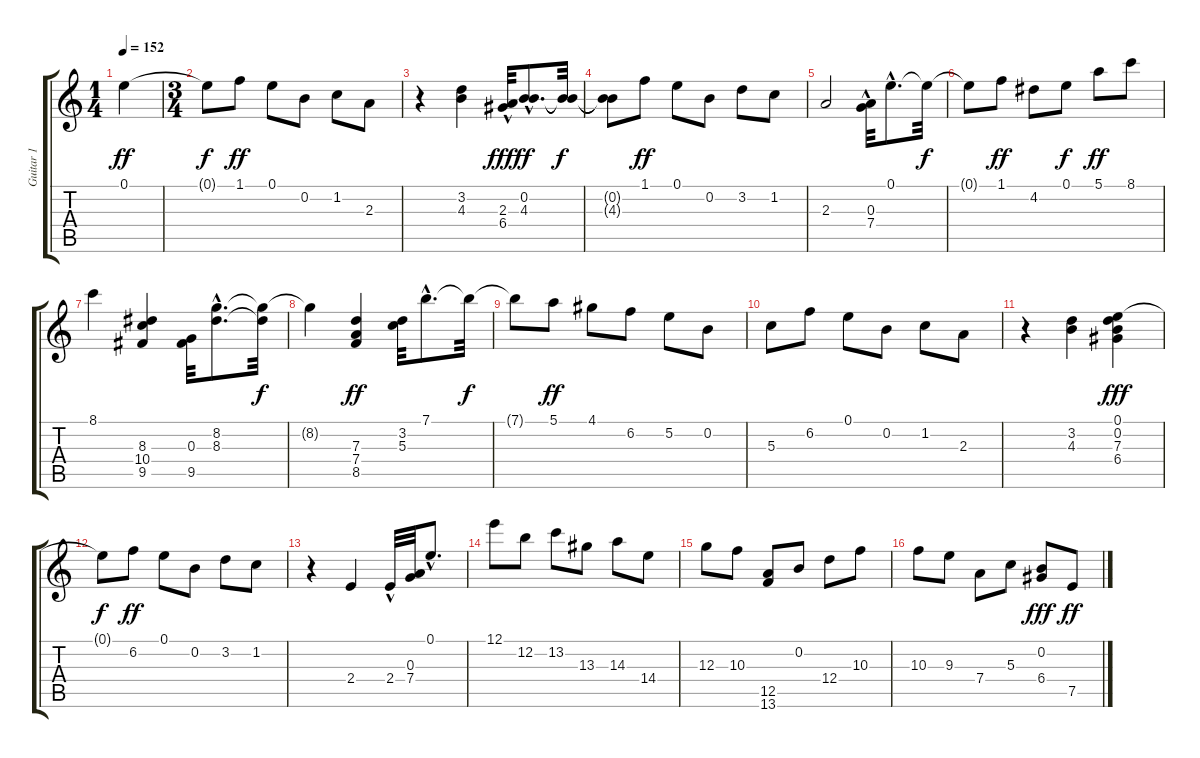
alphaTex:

\track ("Guitar 1" "Guitar 1") {instrument acousticguitarnylon}
\staff {score tabs}
\tuning (E4 B3 G3 D3 A2 E2) {hide}
\ts (1 4)
\tempo 152
\clef g2
\ks c
0.1.4{dy ff instrument acousticguitarnylon} |
\ts (3 4)
0.1{t}.8{dy f} 1.1.8{dy ff} 0.1.8 0.2.8 1.2.8 2.3.8 |
r.4 (3.2 4.3).4 (2.3 6.4{hac}).32{dy fff} (0.2{hac} 4.3{hac}).8{d dy ff} (0.2{t} 4.3{t}).32{dy f} |
(0.2{t} 4.3{t}).8 1.1.8{dy ff} 0.1.8 0.2.8 3.2.8 1.2.8 |
2.3.2 (0.3{hac} 7.4{hac}).32 0.1{hac}.8{d} 0.1{t}.32{dy f} |
0.1{t}.8 1.1.8{dy ff} 4.2.8 0.1.8{dy f} 5.1.8{dy ff} 8.1.8 |
8.1.4 (8.3 10.4 9.5).4 (0.3 9.5).32 (8.2{hac} 8.3{hac}).8{d} (8.2{t} 8.3{t}).32{dy f} |
8.2{t}.4 (7.3 7.4 8.5).4{dy ff} (3.2 5.3).32 7.1{hac}.8{d} 7.1{t}.32{dy f} |
7.1{t}.8 5.1.8{dy ff} 4.1.8 6.2.8 5.2.8 0.2.8 |
5.3.8 6.2.8 0.1.8 0.2.8 1.2.8 2.3.8 |
r.4 (3.2 4.3).4 (0.1 0.2 7.3 6.4).4{dy fff} |
0.1{t}.8{dy f} 6.2.8{dy ff} 0.1.8 0.2.8 3.2.8 1.2.8 |
r.4 2.4.4 2.4{hac}.32 (0.3 7.4).32 0.1{hac}.8{d} |
12.1.8 12.2.8 13.2.8 13.3.8 14.3.8 14.4.8 |
12.3.8 10.3.8 (12.5 13.6).8 0.2.8 12.4.8 10.3.8 |
10.3.8 9.3.8 7.4.8 5.3.8 (0.2 6.4).8{dy fff} 7.5.8{dy ff}
